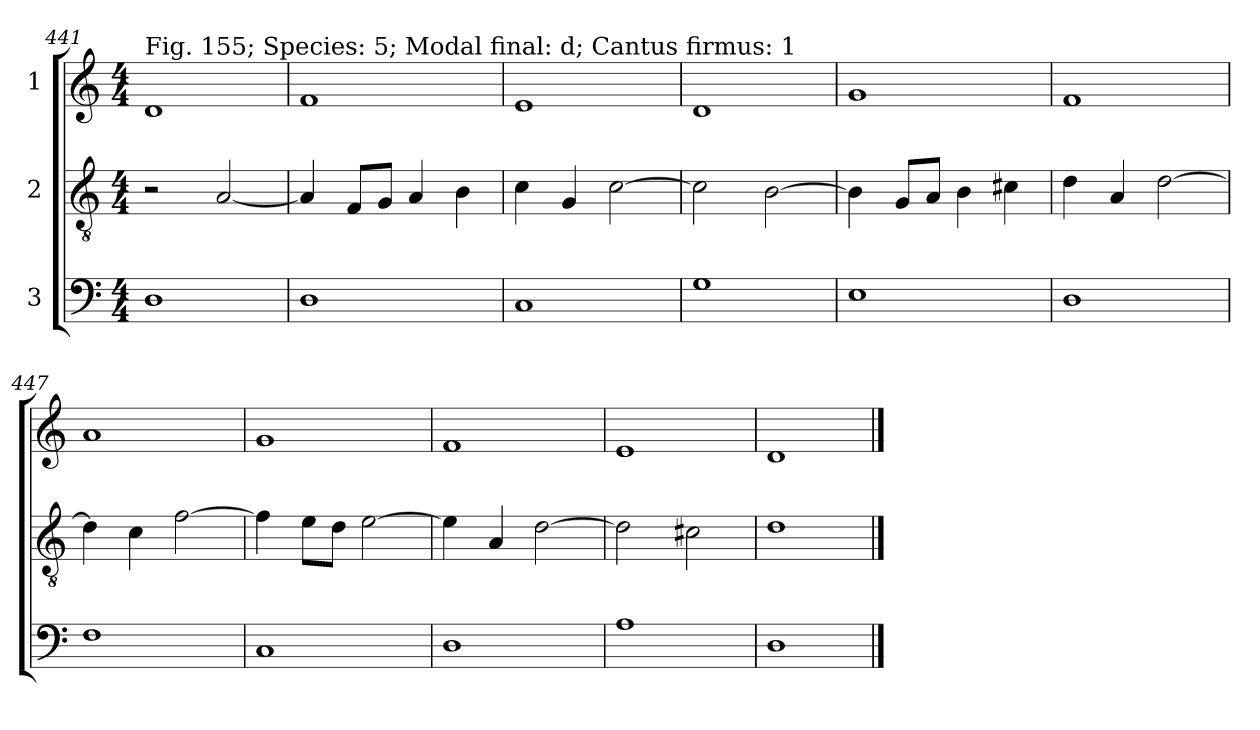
**kern	**kern	**kern
*part3	*part2	*part1
*staff3	*staff2	*staff1
*I"3	*I"2	*I"1
*clefF4	*clefGv2	*clefG2
*k[]	*k[]	*k[]
*M4/4	*M4/4	*M4/4
=441	=441	=441
!	!	!LO:TX:a:t=Fig. 155; Species&colon; 5; Modal final&colon; d; Cantus firmus&colon; 1
1D	2r	1d
.	[2A/	.
=442	=442	=442
1D	4A/]	1f
.	8F/L	.
.	8G/J	.
.	4A/	.
.	4B\	.
=443	=443	=443
1C	4c\	1e
.	4G/	.
.	[2c\	.
=444	=444	=444
1G	2c\]	1d
.	[2B\	.
=445	=445	=445
1E	4B\]	1g
.	8G/L	.
.	8A/J	.
.	4B\	.
.	4c#X\	.
=446	=446	=446
1D	4d\	1f
.	4A/	.
.	[2d\	.
=447	=447	=447
1F	4d\]	1a
.	4c\	.
.	[2f\	.
=448	=448	=448
1C	4f\]	1g
.	8e\L	.
.	8d\J	.
.	[2e\	.
=449	=449	=449
1D	4e\]	1f
.	4A/	.
.	[2d\	.
=450	=450	=450
1A	2d\]	1e
.	2c#X\	.
=451	=451	=451
1D	1d	1d
==	==	==
*-	*-	*-
